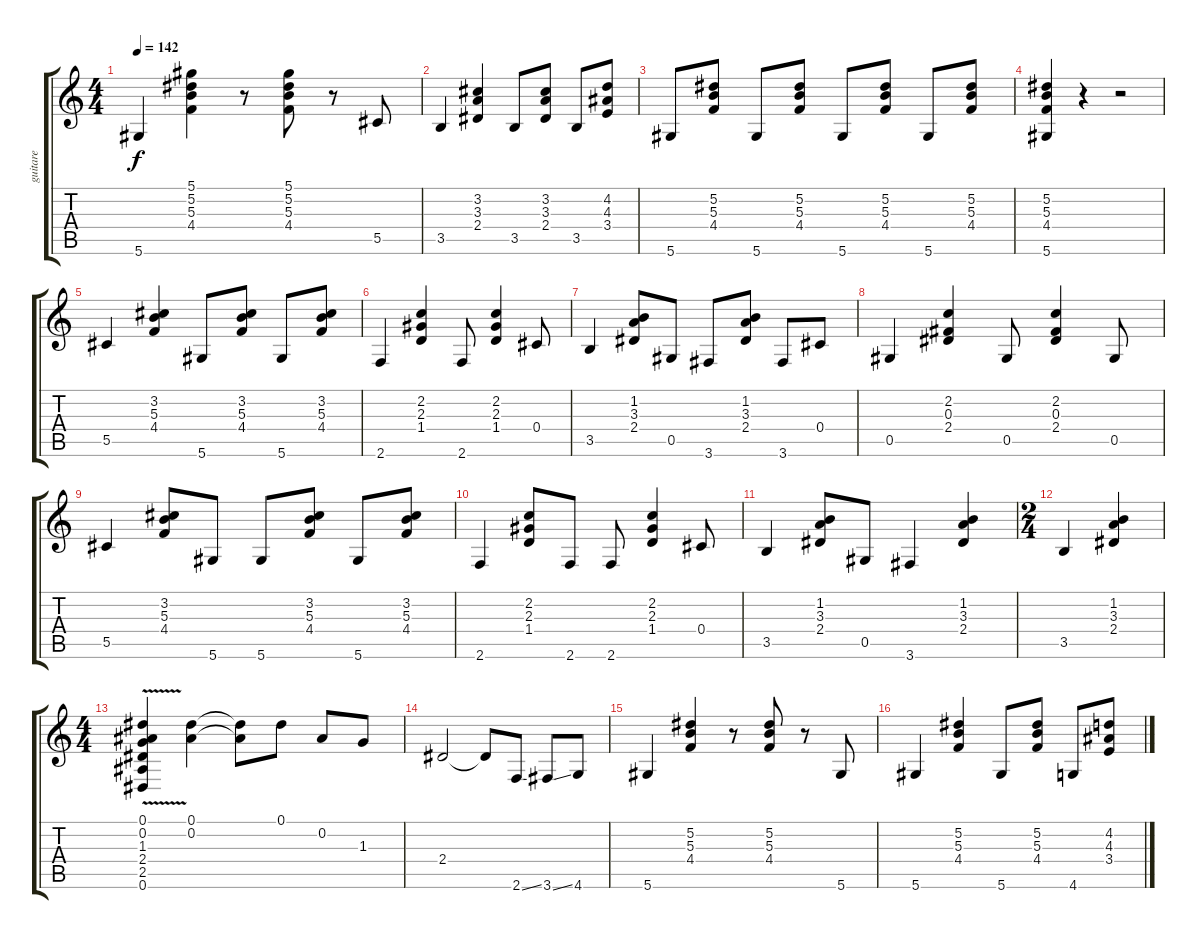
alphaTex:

\track ("guitare" "guitare") {instrument acousticguitarnylon}
\staff {score tabs}
\tuning (Eb4 Bb3 Gb3 Db3 Ab2 Eb2) {hide}
\ts (4 4)
\tempo 142
\clef g2
\ks c
5.6.4{dy f} (5.1 5.2 5.3 4.4).4 r.8 (5.1 5.2 5.3 4.4).8 r.8 5.5.8 |
3.5.4 (3.2 3.3 2.4).4 3.5.8 (3.2 3.3 2.4).8 3.5.8 (4.2 4.3 3.4).8 |
5.6.8 (5.2 5.3 4.4).8 5.6.8 (5.2 5.3 4.4).8 5.6.8 (5.2 5.3 4.4).8 5.6.8 (5.2 5.3 4.4).8 |
(5.2 5.3 4.4 5.6).4 r.4 r.2 |
5.5.4 (3.2 5.3 4.4).4 5.6.8 (3.2 5.3 4.4).8 5.6.8 (3.2 5.3 4.4).8 |
2.6.4 (2.2 2.3 1.4).4 2.6.8 (2.2 2.3 1.4).4 0.4.8 |
3.5.4 (1.2 3.3 2.4).8 0.5.8 3.6.8 (1.2 3.3 2.4).8 3.6.8 0.4.8 |
0.5.4 (2.2 0.3 2.4).4 0.5.8 (2.2 0.3 2.4).4 0.5.8 |
5.5.4 (3.2 5.3 4.4).8 5.6.8 5.6.8 (3.2 5.3 4.4).8 5.6.8 (3.2 5.3 4.4).8 |
2.6.4 (2.2 2.3 1.4).8 2.6.8 2.6.8 (2.2 2.3 1.4).4 0.4.8 |
3.5.4 (1.2 3.3 2.4).8 0.5.8 3.6.4 (1.2 3.3 2.4).4 |
\ts (2 4)
3.5.4 (1.2 3.3 2.4).4 |
\ts (4 4)
(0.1{v} 0.2 1.3 2.4 2.5 0.6).4 (0.1 0.2).4 (0.1{t} 0.2{t}).8 0.1.8 0.2.8 1.3.8 |
2.4.2 2.4{t}.8 2.6{ss}.8 3.6{ss}.8 4.6.8 |
5.6.4 (5.2 5.3 4.4).4 r.8 (5.2 5.3 4.4).8 r.8 5.6.8 |
5.6.4 (5.2 5.3 4.4).4 5.6.8 (5.2 5.3 4.4).8 4.6.8 (4.2 4.3 3.4).8
